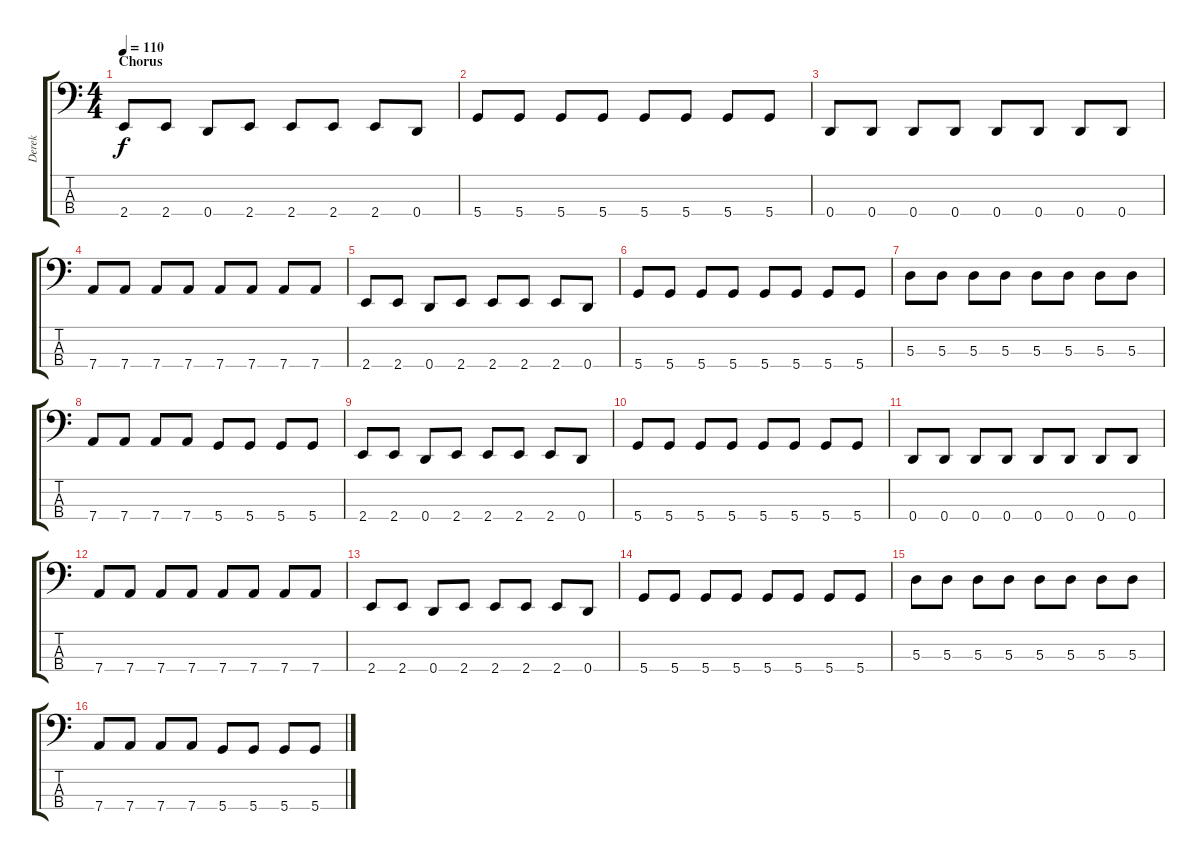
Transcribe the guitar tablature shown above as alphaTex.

\track ("Derek" "Derek") {instrument electricbassfinger}
\staff {score tabs}
\tuning (G2 D2 A1 D1) {hide}
\ts (4 4)
\section ("" "Chorus")
\tempo 110
\clef f4
\ks c
2.4.8{dy f} 2.4.8 0.4.8 2.4.8 2.4.8 2.4.8 2.4.8 0.4.8 |
5.4.8 5.4.8 5.4.8 5.4.8 5.4.8 5.4.8 5.4.8 5.4.8 |
0.4.8 0.4.8 0.4.8 0.4.8 0.4.8 0.4.8 0.4.8 0.4.8 |
7.4.8 7.4.8 7.4.8 7.4.8 7.4.8 7.4.8 7.4.8 7.4.8 |
2.4.8 2.4.8 0.4.8 2.4.8 2.4.8 2.4.8 2.4.8 0.4.8 |
5.4.8 5.4.8 5.4.8 5.4.8 5.4.8 5.4.8 5.4.8 5.4.8 |
5.3.8 5.3.8 5.3.8 5.3.8 5.3.8 5.3.8 5.3.8 5.3.8 |
7.4.8 7.4.8 7.4.8 7.4.8 5.4.8 5.4.8 5.4.8 5.4.8 |
2.4.8 2.4.8 0.4.8 2.4.8 2.4.8 2.4.8 2.4.8 0.4.8 |
5.4.8 5.4.8 5.4.8 5.4.8 5.4.8 5.4.8 5.4.8 5.4.8 |
0.4.8 0.4.8 0.4.8 0.4.8 0.4.8 0.4.8 0.4.8 0.4.8 |
7.4.8 7.4.8 7.4.8 7.4.8 7.4.8 7.4.8 7.4.8 7.4.8 |
2.4.8 2.4.8 0.4.8 2.4.8 2.4.8 2.4.8 2.4.8 0.4.8 |
5.4.8 5.4.8 5.4.8 5.4.8 5.4.8 5.4.8 5.4.8 5.4.8 |
5.3.8 5.3.8 5.3.8 5.3.8 5.3.8 5.3.8 5.3.8 5.3.8 |
7.4.8 7.4.8 7.4.8 7.4.8 5.4.8 5.4.8 5.4.8 5.4.8
